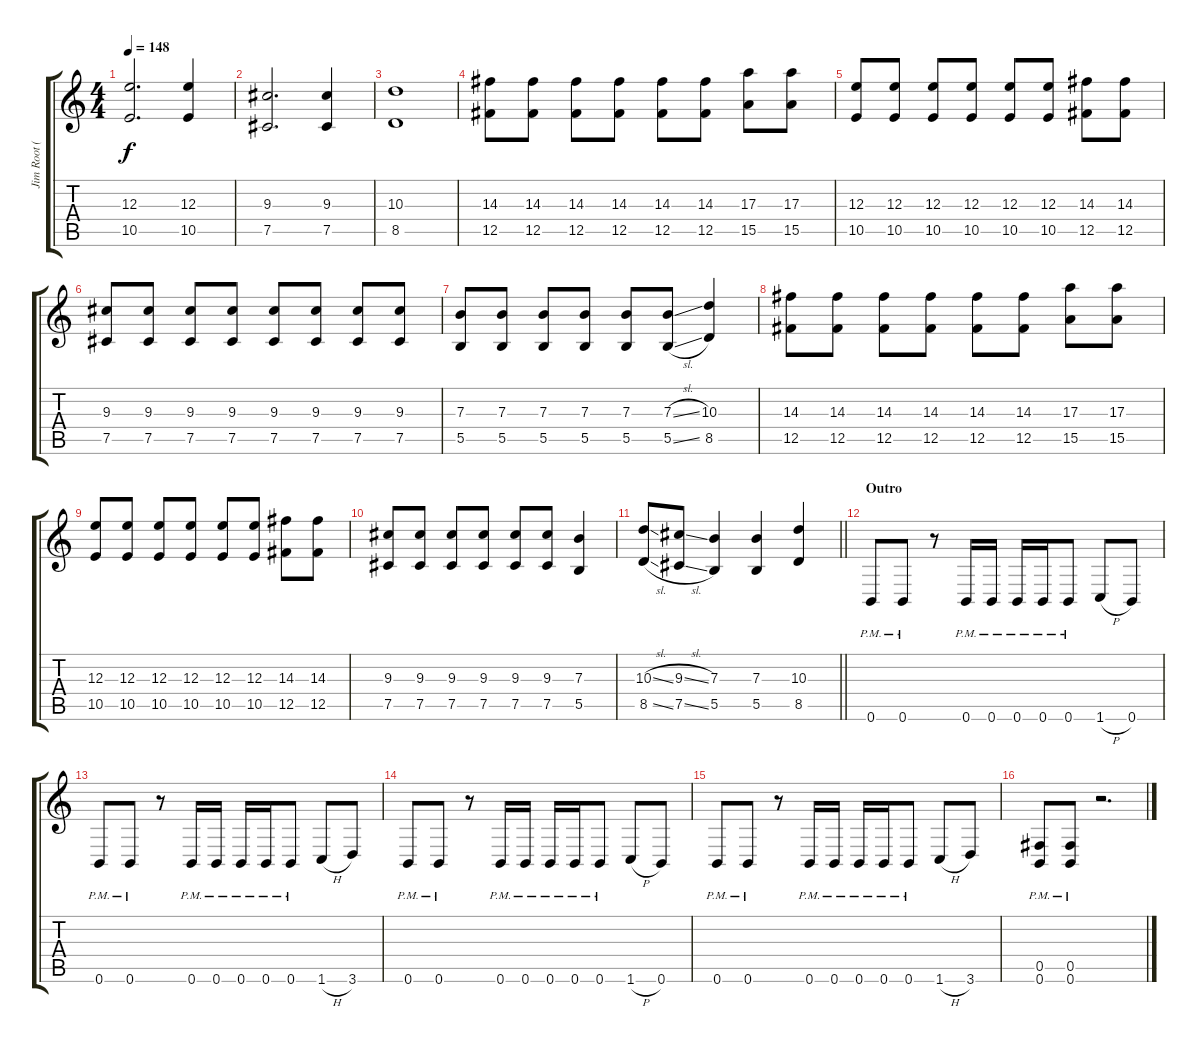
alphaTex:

\track ("Jim Root (Rithm Guitar)" "Jim Root (") {instrument overdrivenguitar}
\staff {score tabs}
\tuning (Db4 Ab3 E3 B2 Gb2 B1) {hide}
\ts (4 4)
\tempo 148
\clef g2
\ks c
(12.3 10.5).2{d dy f} (12.3 10.5).4 |
(9.3 7.5).2{d} (9.3 7.5).4 |
(10.3 8.5).1 |
(14.3 12.5).8 (14.3 12.5).8 (14.3 12.5).8 (14.3 12.5).8 (14.3 12.5).8 (14.3 12.5).8 (17.3 15.5).8 (17.3 15.5).8 |
(12.3 10.5).8 (12.3 10.5).8 (12.3 10.5).8 (12.3 10.5).8 (12.3 10.5).8 (12.3 10.5).8 (14.3 12.5).8 (14.3 12.5).8 |
(9.3 7.5).8 (9.3 7.5).8 (9.3 7.5).8 (9.3 7.5).8 (9.3 7.5).8 (9.3 7.5).8 (9.3 7.5).8 (9.3 7.5).8 |
(7.3 5.5).8 (7.3 5.5).8 (7.3 5.5).8 (7.3 5.5).8 (7.3 5.5).8 (7.3{sl} 5.5{sl}).8 (10.3 8.5).4 |
(14.3 12.5).8 (14.3 12.5).8 (14.3 12.5).8 (14.3 12.5).8 (14.3 12.5).8 (14.3 12.5).8 (17.3 15.5).8 (17.3 15.5).8 |
(12.3 10.5).8 (12.3 10.5).8 (12.3 10.5).8 (12.3 10.5).8 (12.3 10.5).8 (12.3 10.5).8 (14.3 12.5).8 (14.3 12.5).8 |
(9.3 7.5).8 (9.3 7.5).8 (9.3 7.5).8 (9.3 7.5).8 (9.3 7.5).8 (9.3 7.5).8 (7.3 5.5).4 |
\barLineRight lightlight
(10.3{sl} 8.5{sl}).8 (9.3{sl} 7.5{sl}).8 (7.3 5.5).4 (7.3 5.5).4 (10.3 8.5).4 |
\section ("" "Outro")
0.6{pm}.8 0.6{pm}.8 r.8 0.6{pm}.16 0.6{pm}.16 0.6{pm}.16 0.6{pm}.16 0.6{pm}.8 1.6{h}.8 0.6.8 |
0.6{pm}.8 0.6{pm}.8 r.8 0.6{pm}.16 0.6{pm}.16 0.6{pm}.16 0.6{pm}.16 0.6{pm}.8 1.6{h}.8 3.6.8 |
0.6{pm}.8 0.6{pm}.8 r.8 0.6{pm}.16 0.6{pm}.16 0.6{pm}.16 0.6{pm}.16 0.6{pm}.8 1.6{h}.8 0.6.8 |
0.6{pm}.8 0.6{pm}.8 r.8 0.6{pm}.16 0.6{pm}.16 0.6{pm}.16 0.6{pm}.16 0.6{pm}.8 1.6{h}.8 3.6.8 |
(0.5{pm} 0.6{pm}).8 (0.5{pm} 0.6{pm}).8 r.2{d}
